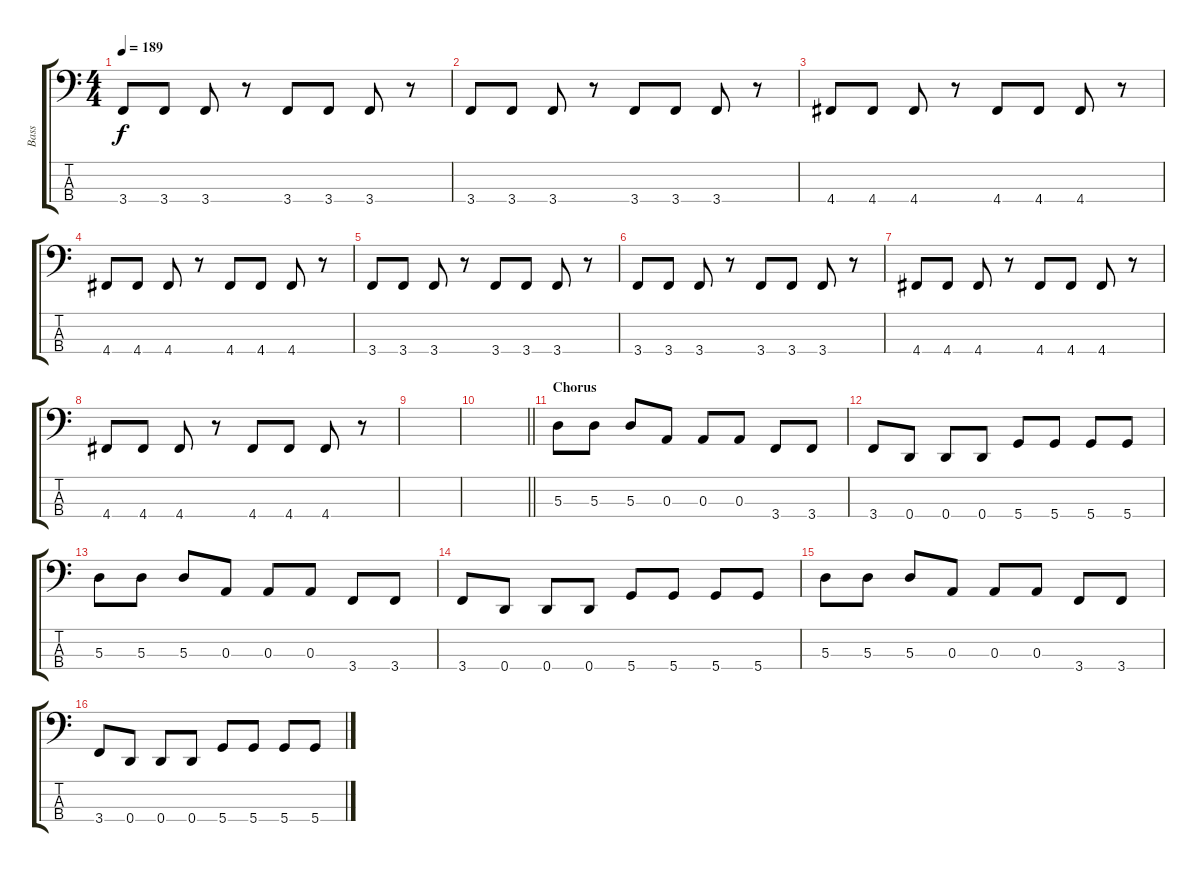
\track ("Bass" "Bass") {instrument slapbass1}
\staff {score tabs}
\tuning (G2 D2 A1 D1) {hide}
\ts (4 4)
\tempo 189
\clef f4
\ks c
3.4.8{dy f} 3.4.8 3.4.8 r.8 3.4.8 3.4.8 3.4.8 r.8 |
3.4.8 3.4.8 3.4.8 r.8 3.4.8 3.4.8 3.4.8 r.8 |
4.4.8 4.4.8 4.4.8 r.8 4.4.8 4.4.8 4.4.8 r.8 |
4.4.8 4.4.8 4.4.8 r.8 4.4.8 4.4.8 4.4.8 r.8 |
3.4.8 3.4.8 3.4.8 r.8 3.4.8 3.4.8 3.4.8 r.8 |
3.4.8 3.4.8 3.4.8 r.8 3.4.8 3.4.8 3.4.8 r.8 |
4.4.8 4.4.8 4.4.8 r.8 4.4.8 4.4.8 4.4.8 r.8 |
4.4.8 4.4.8 4.4.8 r.8 4.4.8 4.4.8 4.4.8 r.8 |
|
\barLineRight lightlight
|
\section ("" "Chorus")
5.3.8 5.3.8 5.3.8 0.3.8 0.3.8 0.3.8 3.4.8 3.4.8 |
3.4.8 0.4.8 0.4.8 0.4.8 5.4.8 5.4.8 5.4.8 5.4.8 |
5.3.8 5.3.8 5.3.8 0.3.8 0.3.8 0.3.8 3.4.8 3.4.8 |
3.4.8 0.4.8 0.4.8 0.4.8 5.4.8 5.4.8 5.4.8 5.4.8 |
5.3.8 5.3.8 5.3.8 0.3.8 0.3.8 0.3.8 3.4.8 3.4.8 |
3.4.8 0.4.8 0.4.8 0.4.8 5.4.8 5.4.8 5.4.8 5.4.8
